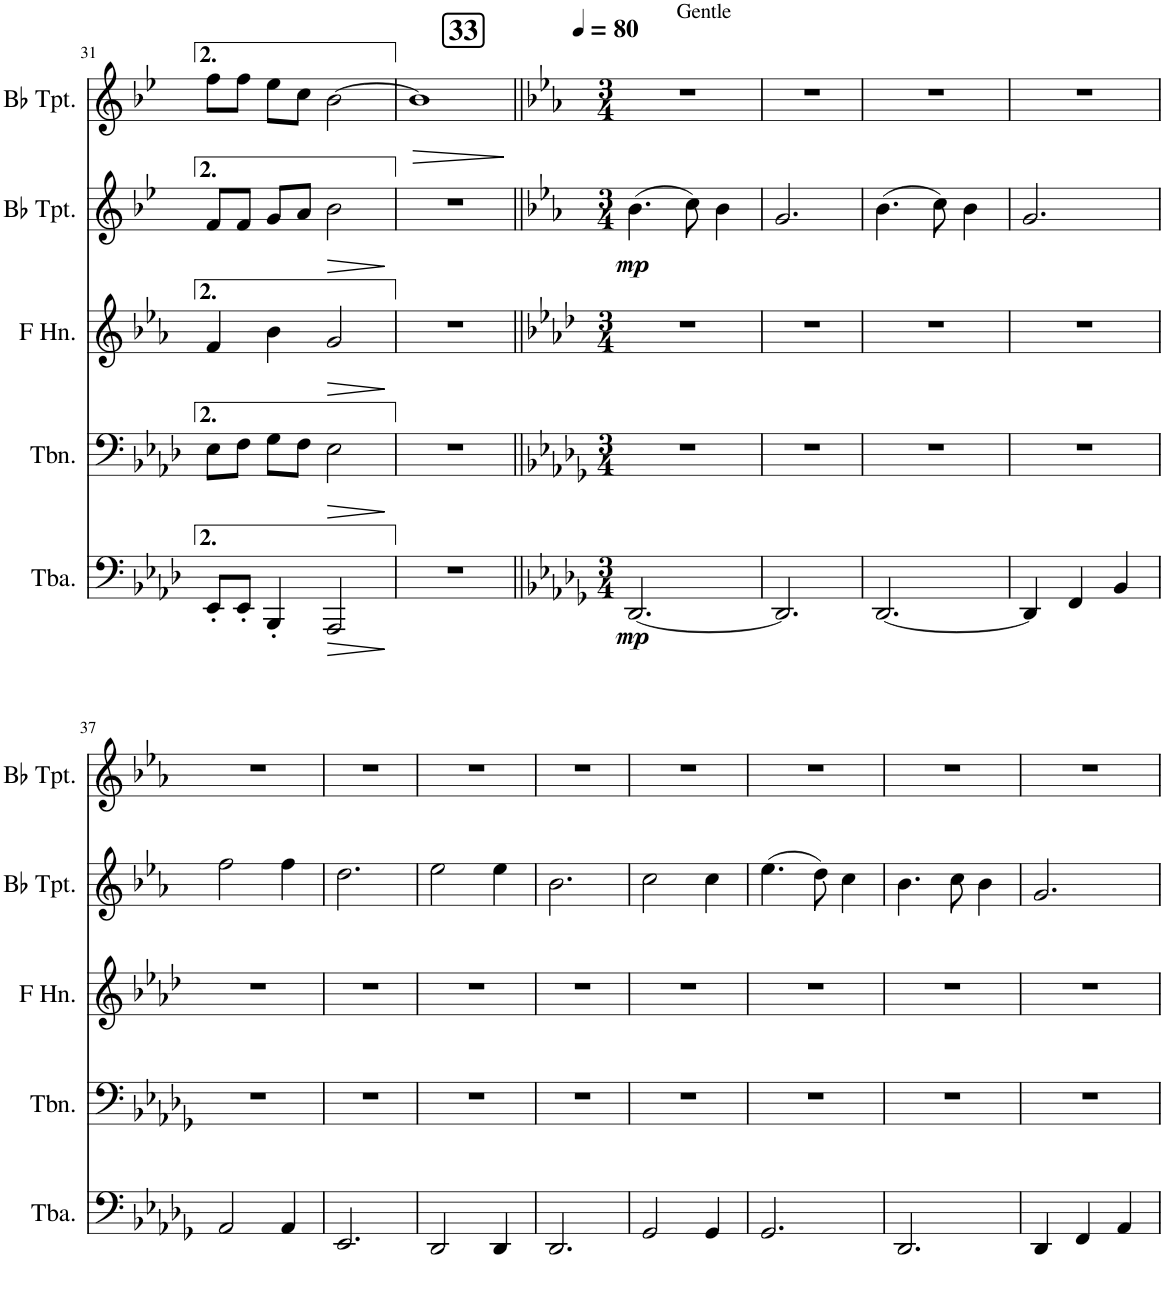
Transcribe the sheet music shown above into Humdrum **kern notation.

**kern	**dynam	**kern	**dynam	**kern	**dynam	**kern	**dynam	**kern	**dynam
*part5	*part5	*part4	*part4	*part3	*part3	*part2	*part2	*part1	*part1
*staff5	*staff5	*staff4	*staff4	*staff3	*staff3	*staff2	*staff2	*staff1	*staff1
*I"Tuba	*	*I"Trombone	*	*I"Horn in F	*	*I"Bb Trumpet	*	*I"Bb Trumpet	*
*I'Tba.	*	*I'Tbn.	*	*	*	*I'Bb Tpt.	*	*I'Bb Tpt.	*
!!LO:PB:g=z
*clefF4	*	*clefF4	*	*clefG2	*	*clefG2	*	*clefG2	*
*	*	*	*	*Trd4c7	*	*Trd1c2	*	*Trd1c2	*
*k[b-e-a-d-]	*	*k[b-e-a-d-]	*	*k[b-e-a-]	*	*k[b-e-]	*	*k[b-e-]	*
*M4/4	*	*M4/4	*	*M4/4	*	*M4/4	*	*M4/4	*
=31	=31	=31	=31	=31	=31	=31	=31	=31	=31
8EE-'/L	.	8E-\L	.	4f/	.	8f/L	.	8ff\L	.
8EE-'/J	.	8F\J	.	.	.	8f/J	.	8ff\J	.
4BBB-'/	.	8G\L	.	4b-\	.	8g/L	.	8ee-\L	.
.	.	8F\J	.	.	.	8a/J	.	8cc\J	.
!	!LO:HP:b	!	!LO:HP:b	!	!LO:HP:b	!	!LO:HP:b	!	!
2AAA-/	>	2E-\	>	2g/	>	2b-\	>	[2b-\	.
.	]	.	]	.	]	.	]	.	.
=32	=32	=32	=32	=32	=32	=32	=32	=32	=32
!	!	!	!	!	!	!	!	!	!LO:HP:b
1r	.	1r	.	1r	.	1r	.	1b-]	>
.	.	.	.	.	.	.	.	.	]
=33||	=33||	=33||	=33||	=33||	=33||	=33||	=33||	=33||	=33||
!!LO:REH:place=s1:a:B:cj:fs=14:t=33
*k[b-e-a-d-g-]	*	*k[b-e-a-d-g-]	*	*k[b-e-a-d-]	*	*k[b-e-a-]	*	*k[b-e-a-]	*
*M3/4	*	*M3/4	*	*M3/4	*	*M3/4	*	*M3/4	*
*	*	*	*	*	*	*	*	*MM80	*
!	!	!	!	!	!	!	!	!LO:TX:a:t=Gentle	!
!	!LO:DY:b	!	!	!	!	!	!LO:DY:b	!	!
[2.DD-/	mp	2.r	.	2.r	.	(4.b-\	mp	2.r	.
.	.	.	.	.	.	8cc\)	.	.	.
.	.	.	.	.	.	4b-\	.	.	.
=34	=34	=34	=34	=34	=34	=34	=34	=34	=34
2.DD-/]	.	2.r	.	2.r	.	2.g/	.	2.r	.
=35	=35	=35	=35	=35	=35	=35	=35	=35	=35
[2.DD-/	.	2.r	.	2.r	.	(4.b-\	.	2.r	.
.	.	.	.	.	.	8cc\)	.	.	.
.	.	.	.	.	.	4b-\	.	.	.
=36	=36	=36	=36	=36	=36	=36	=36	=36	=36
4DD-/]	.	2.r	.	2.r	.	2.g/	.	2.r	.
4FF/	.	.	.	.	.	.	.	.	.
4BB-/	.	.	.	.	.	.	.	.	.
!!LO:LB:g=z
=37	=37	=37	=37	=37	=37	=37	=37	=37	=37
2AA-/	.	2.r	.	2.r	.	2ff\	.	2.r	.
4AA-/	.	.	.	.	.	4ff\	.	.	.
=38	=38	=38	=38	=38	=38	=38	=38	=38	=38
2.EE-/	.	2.r	.	2.r	.	2.dd\	.	2.r	.
=39	=39	=39	=39	=39	=39	=39	=39	=39	=39
2DD-/	.	2.r	.	2.r	.	2ee-\	.	2.r	.
4DD-/	.	.	.	.	.	4ee-\	.	.	.
=40	=40	=40	=40	=40	=40	=40	=40	=40	=40
2.DD-/	.	2.r	.	2.r	.	2.b-\	.	2.r	.
=41	=41	=41	=41	=41	=41	=41	=41	=41	=41
2GG-/	.	2.r	.	2.r	.	2cc\	.	2.r	.
4GG-/	.	.	.	.	.	4cc\	.	.	.
=42	=42	=42	=42	=42	=42	=42	=42	=42	=42
2.GG-/	.	2.r	.	2.r	.	(4.ee-\	.	2.r	.
.	.	.	.	.	.	8dd\)	.	.	.
.	.	.	.	.	.	4cc\	.	.	.
=43	=43	=43	=43	=43	=43	=43	=43	=43	=43
2.DD-/	.	2.r	.	2.r	.	4.b-\	.	2.r	.
.	.	.	.	.	.	8cc\	.	.	.
.	.	.	.	.	.	4b-\	.	.	.
=44	=44	=44	=44	=44	=44	=44	=44	=44	=44
4DD-/	.	2.r	.	2.r	.	2.g/	.	2.r	.
4FF/	.	.	.	.	.	.	.	.	.
4AA-/	.	.	.	.	.	.	.	.	.
=	=	=	=	=	=	=	=	=	=
*-	*-	*-	*-	*-	*-	*-	*-	*-	*-
